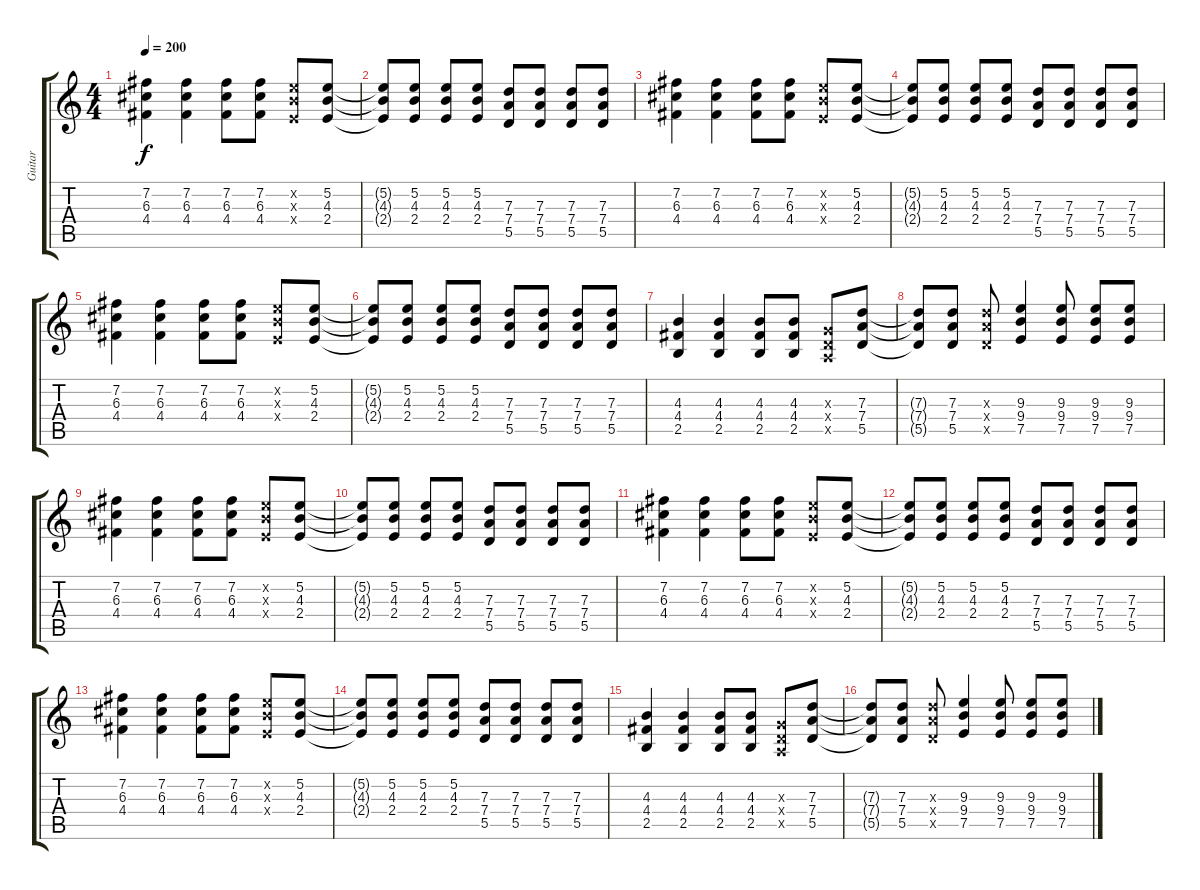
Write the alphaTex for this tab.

\track ("Guitar " "Guitar ") {instrument distortionguitar}
\staff {score tabs}
\tuning (E4 B3 G3 D3 A2 E2) {hide}
\ts (4 4)
\tempo 200
\clef g2
\ks c
(7.2 6.3 4.4).4{dy f} (7.2 6.3 4.4).4 (7.2 6.3 4.4).8 (7.2 6.3 4.4).8 (5.2{x} 4.3{x} 2.4{x}).8 (5.2 4.3 2.4).8 |
(5.2{t} 4.3{t} 2.4{t}).8 (5.2 4.3 2.4).8 (5.2 4.3 2.4).8 (5.2 4.3 2.4).8 (7.3 7.4 5.5).8 (7.3 7.4 5.5).8 (7.3 7.4 5.5).8 (7.3 7.4 5.5).8 |
(7.2 6.3 4.4).4 (7.2 6.3 4.4).4 (7.2 6.3 4.4).8 (7.2 6.3 4.4).8 (5.2{x} 4.3{x} 2.4{x}).8 (5.2 4.3 2.4).8 |
(5.2{t} 4.3{t} 2.4{t}).8 (5.2 4.3 2.4).8 (5.2 4.3 2.4).8 (5.2 4.3 2.4).8 (7.3 7.4 5.5).8 (7.3 7.4 5.5).8 (7.3 7.4 5.5).8 (7.3 7.4 5.5).8 |
(7.2 6.3 4.4).4 (7.2 6.3 4.4).4 (7.2 6.3 4.4).8 (7.2 6.3 4.4).8 (5.2{x} 4.3{x} 2.4{x}).8 (5.2 4.3 2.4).8 |
(5.2{t} 4.3{t} 2.4{t}).8 (5.2 4.3 2.4).8 (5.2 4.3 2.4).8 (5.2 4.3 2.4).8 (7.3 7.4 5.5).8 (7.3 7.4 5.5).8 (7.3 7.4 5.5).8 (7.3 7.4 5.5).8 |
(4.3 4.4 2.5).4 (4.3 4.4 2.5).4 (4.3 4.4 2.5).8 (4.3 4.4 2.5).8 (0.3{x} 0.4{x} 0.5{x}).8 (7.3 7.4 5.5).8 |
(7.3{t} 7.4{t} 5.5{t}).8 (7.3 7.4 5.5).8 (7.3{x} 7.4{x} 5.5{x}).8 (9.3 9.4 7.5).4 (9.3 9.4 7.5).8 (9.3 9.4 7.5).8 (9.3 9.4 7.5).8 |
(7.2 6.3 4.4).4 (7.2 6.3 4.4).4 (7.2 6.3 4.4).8 (7.2 6.3 4.4).8 (5.2{x} 4.3{x} 2.4{x}).8 (5.2 4.3 2.4).8 |
(5.2{t} 4.3{t} 2.4{t}).8 (5.2 4.3 2.4).8 (5.2 4.3 2.4).8 (5.2 4.3 2.4).8 (7.3 7.4 5.5).8 (7.3 7.4 5.5).8 (7.3 7.4 5.5).8 (7.3 7.4 5.5).8 |
(7.2 6.3 4.4).4 (7.2 6.3 4.4).4 (7.2 6.3 4.4).8 (7.2 6.3 4.4).8 (5.2{x} 4.3{x} 2.4{x}).8 (5.2 4.3 2.4).8 |
(5.2{t} 4.3{t} 2.4{t}).8 (5.2 4.3 2.4).8 (5.2 4.3 2.4).8 (5.2 4.3 2.4).8 (7.3 7.4 5.5).8 (7.3 7.4 5.5).8 (7.3 7.4 5.5).8 (7.3 7.4 5.5).8 |
(7.2 6.3 4.4).4 (7.2 6.3 4.4).4 (7.2 6.3 4.4).8 (7.2 6.3 4.4).8 (5.2{x} 4.3{x} 2.4{x}).8 (5.2 4.3 2.4).8 |
(5.2{t} 4.3{t} 2.4{t}).8 (5.2 4.3 2.4).8 (5.2 4.3 2.4).8 (5.2 4.3 2.4).8 (7.3 7.4 5.5).8 (7.3 7.4 5.5).8 (7.3 7.4 5.5).8 (7.3 7.4 5.5).8 |
(4.3 4.4 2.5).4 (4.3 4.4 2.5).4 (4.3 4.4 2.5).8 (4.3 4.4 2.5).8 (0.3{x} 0.4{x} 0.5{x}).8 (7.3 7.4 5.5).8 |
(7.3{t} 7.4{t} 5.5{t}).8 (7.3 7.4 5.5).8 (7.3{x} 7.4{x} 5.5{x}).8 (9.3 9.4 7.5).4 (9.3 9.4 7.5).8 (9.3 9.4 7.5).8 (9.3 9.4 7.5).8
